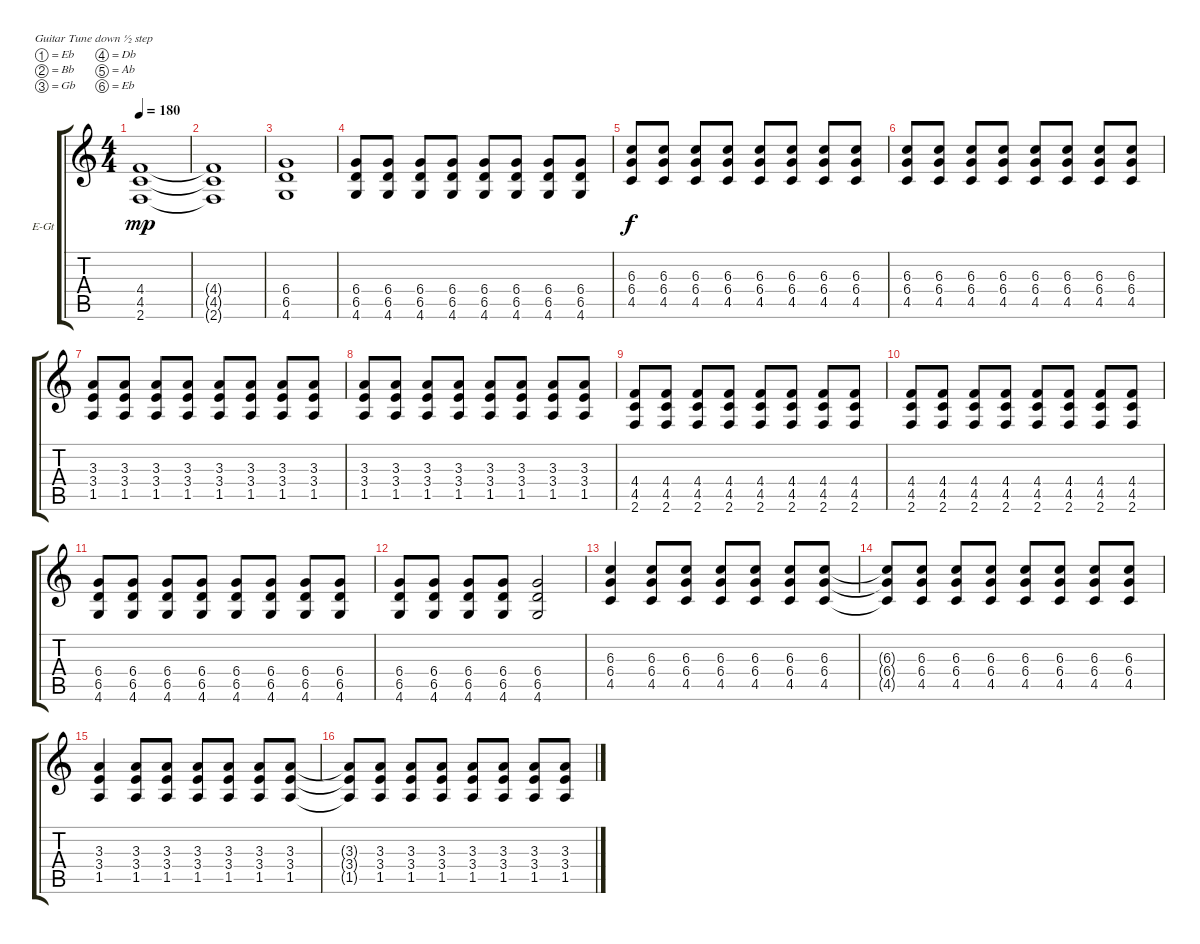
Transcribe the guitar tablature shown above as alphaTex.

\bracketExtendMode groupsimilarinstruments
\firstSystemTrackNameOrientation horizontal
\otherSystemsTrackNameOrientation horizontal
\track ("Electric Guitar" "E-Gt") {instrument overdrivenguitar}
\staff {score tabs}
\tuning (Eb4 Bb3 Gb3 Db3 Ab2 Eb2)
\ts (4 4)
\tempo 180
\clef g2
\ks c
(4.4 4.5 2.6).1{dy mp} |
(4.4{t} 4.5{t} 2.6{t}).1 |
(6.4 6.5 4.6).1 |
(6.4 6.5 4.6).8 (6.4 6.5 4.6).8 (6.4 6.5 4.6).8 (6.4 6.5 4.6).8 (6.4 6.5 4.6).8 (6.4 6.5 4.6).8 (6.4 6.5 4.6).8 (6.4 6.5 4.6).8 |
(6.3 6.4 4.5).8{dy f} (6.3 6.4 4.5).8 (6.3 6.4 4.5).8 (6.3 6.4 4.5).8 (6.3 6.4 4.5).8 (6.3 6.4 4.5).8 (6.3 6.4 4.5).8 (6.3 6.4 4.5).8 |
(6.3 6.4 4.5).8 (6.3 6.4 4.5).8 (6.3 6.4 4.5).8 (6.3 6.4 4.5).8 (6.3 6.4 4.5).8 (6.3 6.4 4.5).8 (6.3 6.4 4.5).8 (6.3 6.4 4.5).8 |
(3.3 3.4 1.5).8 (3.3 3.4 1.5).8 (3.3 3.4 1.5).8 (3.3 3.4 1.5).8 (3.3 3.4 1.5).8 (3.3 3.4 1.5).8 (3.3 3.4 1.5).8 (3.3 3.4 1.5).8 |
(3.3 3.4 1.5).8 (3.3 3.4 1.5).8 (3.3 3.4 1.5).8 (3.3 3.4 1.5).8 (3.3 3.4 1.5).8 (3.3 3.4 1.5).8 (3.3 3.4 1.5).8 (3.3 3.4 1.5).8 |
(4.4 4.5 2.6).8 (4.4 4.5 2.6).8 (4.4 4.5 2.6).8 (4.4 4.5 2.6).8 (4.4 4.5 2.6).8 (4.4 4.5 2.6).8 (4.4 4.5 2.6).8 (4.4 4.5 2.6).8 |
(4.4 4.5 2.6).8 (4.4 4.5 2.6).8 (4.4 4.5 2.6).8 (4.4 4.5 2.6).8 (4.4 4.5 2.6).8 (4.4 4.5 2.6).8 (4.4 4.5 2.6).8 (4.4 4.5 2.6).8 |
(6.4 6.5 4.6).8 (6.4 6.5 4.6).8 (6.4 6.5 4.6).8 (6.4 6.5 4.6).8 (6.4 6.5 4.6).8 (6.4 6.5 4.6).8 (6.4 6.5 4.6).8 (6.4 6.5 4.6).8 |
(6.4 6.5 4.6).8 (6.4 6.5 4.6).8 (6.4 6.5 4.6).8 (6.4 6.5 4.6).8 (6.4 6.5 4.6).2 |
(6.3 6.4 4.5).4 (6.3 6.4 4.5).8 (6.3 6.4 4.5).8 (6.3 6.4 4.5).8 (6.3 6.4 4.5).8 (6.3 6.4 4.5).8 (6.3 6.4 4.5).8 |
(6.3{t} 6.4{t} 4.5{t}).8 (6.3 6.4 4.5).8 (6.3 6.4 4.5).8 (6.3 6.4 4.5).8 (6.3 6.4 4.5).8 (6.3 6.4 4.5).8 (6.3 6.4 4.5).8 (6.3 6.4 4.5).8 |
(3.3 3.4 1.5).4 (3.3 3.4 1.5).8 (3.3 3.4 1.5).8 (3.3 3.4 1.5).8 (3.3 3.4 1.5).8 (3.3 3.4 1.5).8 (3.3 3.4 1.5).8 |
(3.3{t} 3.4{t} 1.5{t}).8 (3.3 3.4 1.5).8 (3.3 3.4 1.5).8 (3.3 3.4 1.5).8 (3.3 3.4 1.5).8 (3.3 3.4 1.5).8 (3.3 3.4 1.5).8 (3.3 3.4 1.5).8
